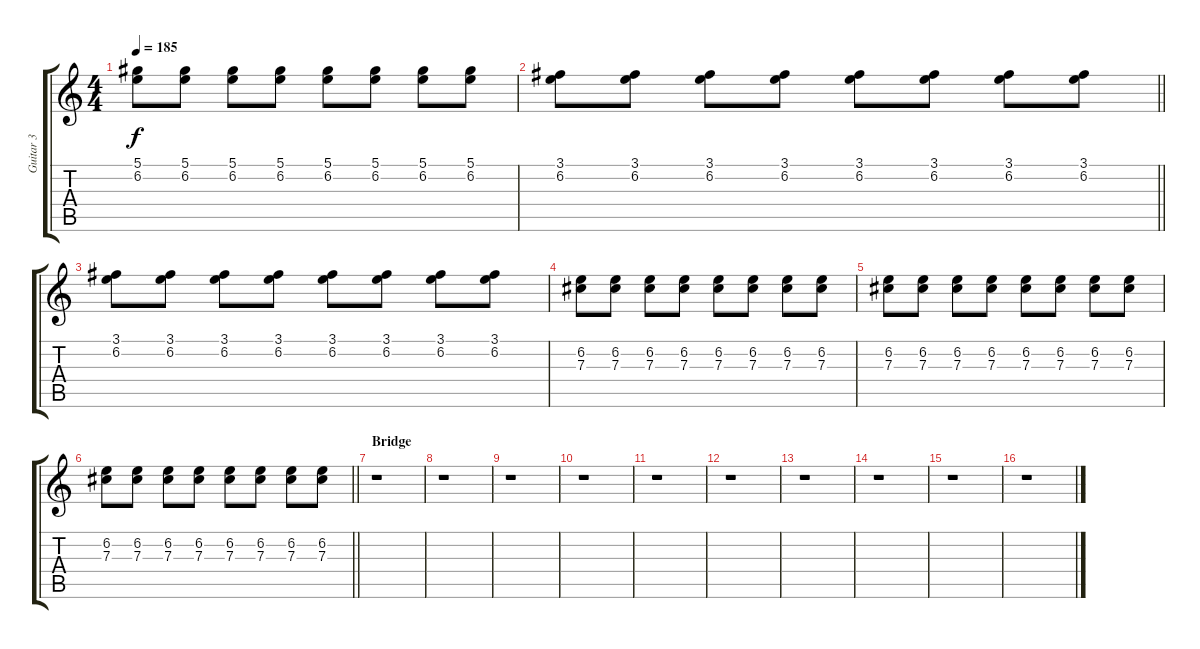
\track ("Guitar 3" "Guitar 3") {instrument distortionguitar}
\staff {score tabs}
\tuning (Eb4 Bb3 Gb3 Db3 Ab2 Eb2) {hide}
\ts (4 4)
\tempo 185
\clef g2
\ks c
(5.1 6.2).8{dy f} (5.1 6.2).8 (5.1 6.2).8 (5.1 6.2).8 (5.1 6.2).8 (5.1 6.2).8 (5.1 6.2).8 (5.1 6.2).8 |
\barLineRight lightlight
(3.1 6.2).8 (3.1 6.2).8 (3.1 6.2).8 (3.1 6.2).8 (3.1 6.2).8 (3.1 6.2).8 (3.1 6.2).8 (3.1 6.2).8 |
(3.1 6.2).8 (3.1 6.2).8 (3.1 6.2).8 (3.1 6.2).8 (3.1 6.2).8 (3.1 6.2).8 (3.1 6.2).8 (3.1 6.2).8 |
(6.2 7.3).8{volume 12} (6.2 7.3).8 (6.2 7.3).8 (6.2 7.3).8 (6.2 7.3).8 (6.2 7.3).8 (6.2 7.3).8 (6.2 7.3).8 |
(6.2 7.3).8 (6.2 7.3).8 (6.2 7.3).8 (6.2 7.3).8 (6.2 7.3).8 (6.2 7.3).8 (6.2 7.3).8 (6.2 7.3).8 |
\barLineRight lightlight
(6.2 7.3).8 (6.2 7.3).8 (6.2 7.3).8 (6.2 7.3).8 (6.2 7.3).8 (6.2 7.3).8 (6.2 7.3).8 (6.2 7.3).8 |
\section ("" "Bridge")
r.1 |
r.1 |
r.1 |
r.1 |
r.1 |
r.1 |
r.1 |
r.1 |
r.1 |
r.1
